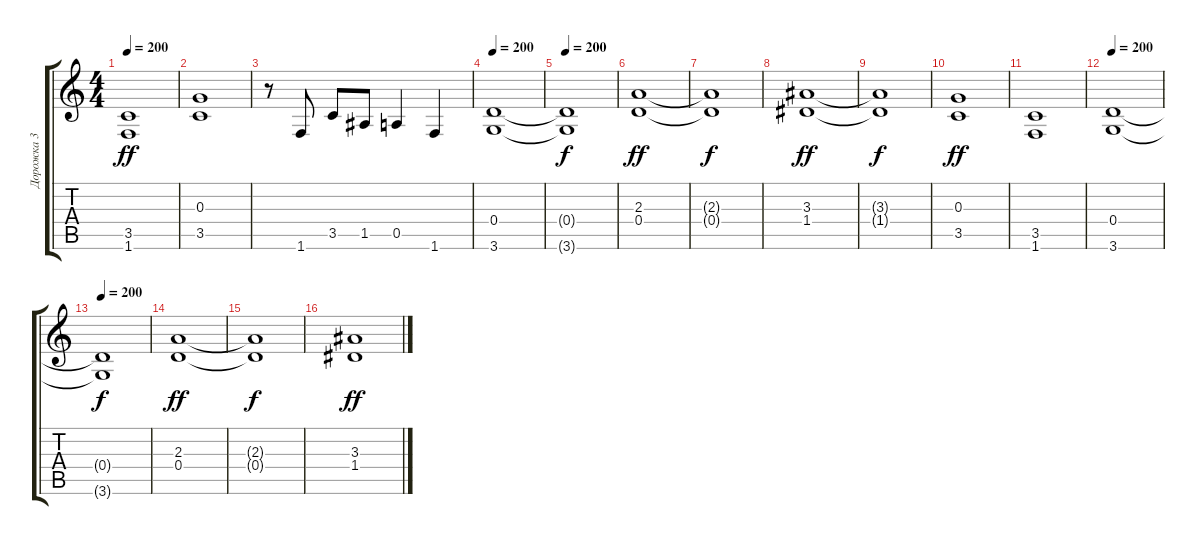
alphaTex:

\track ("Дорожка 3" "Дорожка 3") {instrument distortionguitar}
\staff {score tabs}
\tuning (E4 B3 G3 D3 A2 E2) {hide}
\ts (4 4)
\tempo 200
\clef g2
\ks c
(3.5 1.6).1{dy ff} |
(0.3 3.5).1 |
r.8 1.6.8 3.5.8 1.5.8 0.5.4 1.6.4 |
\tempo 200
(0.4 3.6).1 |
\tempo 200
(0.4{t} 3.6{t}).1{dy f} |
(2.3 0.4).1{dy ff} |
(2.3{t} 0.4{t}).1{dy f} |
(3.3 1.4).1{dy ff} |
(3.3{t} 1.4{t}).1{dy f} |
(0.3 3.5).1{dy ff} |
(3.5 1.6).1 |
\tempo 200
(0.4 3.6).1 |
\tempo 200
(0.4{t} 3.6{t}).1{dy f} |
(2.3 0.4).1{dy ff} |
(2.3{t} 0.4{t}).1{dy f} |
(3.3 1.4).1{dy ff}
